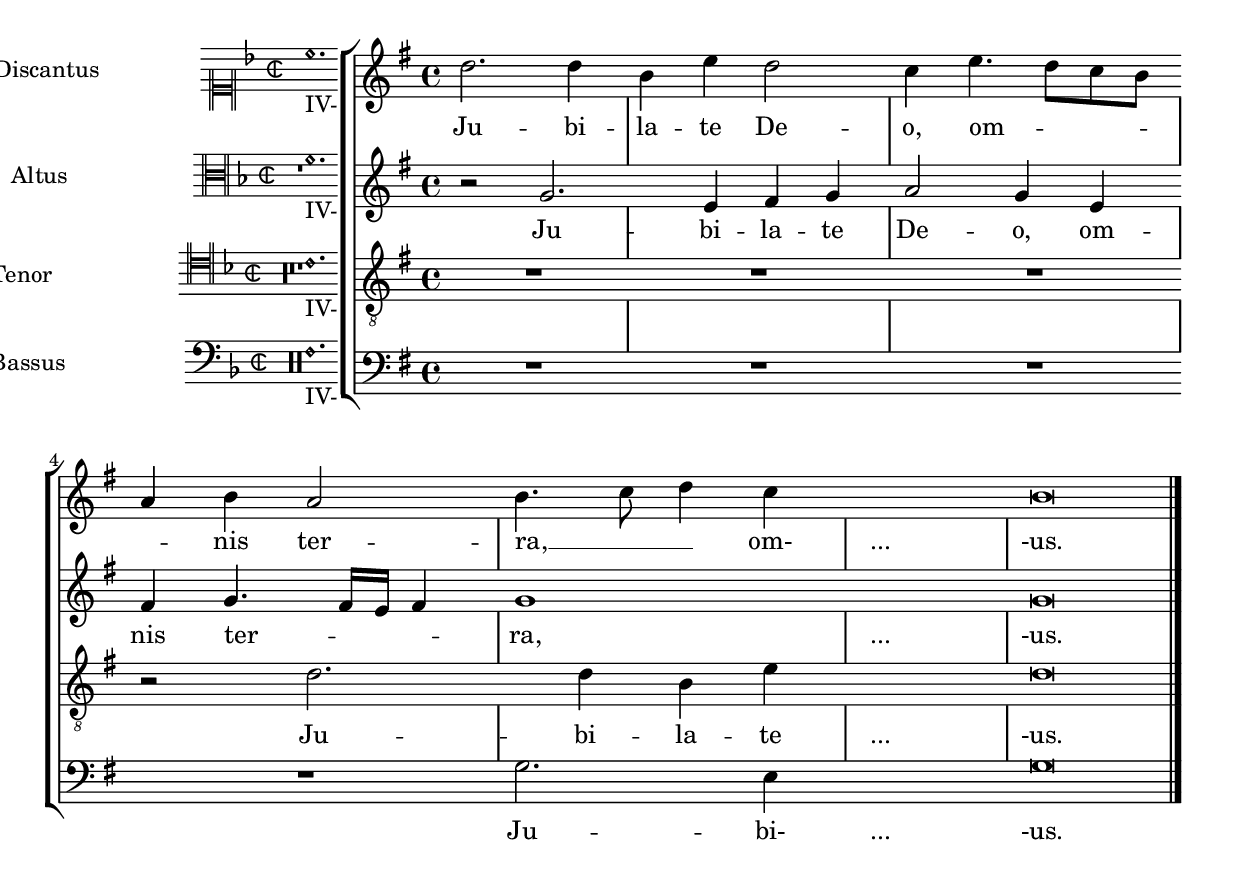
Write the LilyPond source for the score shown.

%% Do not edit this file; it is auto-generated from LSR http://lsr.dsi.unimi.it
%% This file is in the public domain.
\version "2.11.49"

\header {
  lsrtags = "ancient-notation, tweaks-and-overrides"

  texidoc = "
As a workaround to get real incipits which are independent from the
main score these are included as a markup into the field normally used
for the instrument name. As for now lyrics can only be added as a
direct markup. It doesn't unfortunately conform with the spacing of the
main lyrics.

"
  doctitle = "Transcription of Ancient music with incipit"
} % begin verbatim
global = {
  \set Score.skipBars = ##t
  \key g \major
  \time 4/4
  
  %make the staff lines invisible on staves
  \override Staff.BarLine #'transparent = ##t
  \skip 1*8 % the actual music

  % let finis bar go through all staves
  \override Staff.BarLine #'transparent = ##f

  % finis bar
  \bar "|."
}

  
discantusNotes = {
  \transpose c' c'' {
    \clef "treble"
    d'2. d'4 |
    b e' d'2 |
    c'4 e'4.( d'8 c' b |
    a4) b a2 |
    b4.( c'8 d'4) c'4 |
    \once \override NoteHead #'transparent = ##t c'1 |
    b\breve |
  }
}

discantusLyrics = \lyricmode {
  Ju -- bi -- |
  la -- te De -- |
  o, om --
  nis ter -- |
  ra, __ om- |
  "..." |
  -us. |
}

altusNotes = {
  \transpose c' c'' {
    \clef "treble"
    r2 g2. e4 fis g | % two bars
    a2 g4 e |
    fis g4.( fis16 e fis4) |
    g1 |
    \once \override NoteHead #'transparent = ##t g1 |
    g\breve |
  }
}

altusLyrics = \lyricmode {
  Ju -- bi -- la -- te | % two bars
  De -- o, om -- |
  nis ter -- ra, |
  "..." |
  -us. |
}

tenorNotes = {
  \transpose c' c' {
    \clef "treble_8"
    R1 |
    R1 |
    R1 |
    r2 d'2. d'4 b e' | % two bars
    \once \override NoteHead #'transparent = ##t e'1 |
    d'\breve |
  }
}

tenorLyrics = \lyricmode {
  Ju -- bi -- la -- te | % two bars
  "..." |
  -us. 
}

bassusNotes = {
  \transpose c' c' {
    \clef "bass"
    R1 |
    R1 |
    R1 |
    R1 |
    g2. e4 |
    \once \override NoteHead #'transparent = ##t e1 |
    g\breve |
  }
}

bassusLyrics = \lyricmode {
  Ju -- bi- |
  "..." |
  -us. 
}

incipitDiscantus = \markup{
	\score{
		{
		\set Staff.instrumentName="Discantus "
		\override NoteHead   #'style = #'neomensural
		\override Rest #'style = #'neomensural
		\override Staff.TimeSignature #'style = #'neomensural
		\cadenzaOn 
		\clef "neomensural-c1"
		\key f \major
		\time 2/2
	  	c''1._"IV-" s2  %two bars
	  	\skip 1*8 % eight bars
    	}
	\layout {
		\context {\Voice
			\remove Ligature_bracket_engraver
			\consists Mensural_ligature_engraver
		}
		line-width=4.5\cm 
	}
	}
}

incipitAltus = \markup{
	\score{
		{ 
		\set Staff.instrumentName="Altus "
		\override NoteHead   #'style = #'neomensural
		\override Rest #'style = #'neomensural
		\override Staff.TimeSignature #'style = #'neomensural
		\cadenzaOn 
		\clef "neomensural-c3"
		\key f \major
		\time 2/2
	  	r1        % one bar
        f'1._"IV-" s2   % two bars
        \skip 1*7 % seven bars
		}
	\layout {
		\context {\Voice
			\remove Ligature_bracket_engraver
			\consists Mensural_ligature_engraver
		}
		line-width=4.5\cm 
	}
	}
}

incipitTenor = \markup{
    \score{ {
    \set Staff.instrumentName = "Tenor  "
    \override NoteHead   #'style = #'neomensural
	\override Rest #'style = #'neomensural
	\override Staff.TimeSignature #'style = #'neomensural
	\cadenzaOn 
	\clef "neomensural-c4"
	\key f \major
	\time 2/2
    r\longa   % four bars
    r\breve   % two bars
    r1        % one bar
    c'1._"IV-" s2   % two bars
    \skip 1   % one bar
    }
    \layout {
		\context {\Voice
			\remove Ligature_bracket_engraver
			\consists Mensural_ligature_engraver
		}
		line-width=4.5\cm 
}
}
}

incipitBassus = \markup{
    \score{ {
    \set Staff.instrumentName = "Bassus  "
    \override NoteHead   #'style = #'neomensural
	\override Rest #'style = #'neomensural
	\override Staff.TimeSignature #'style = #'neomensural
	\cadenzaOn 
	\clef "bass"
	\key f \major
	\time 2/2
    % incipit
    r\maxima  % eight bars
    f1._"IV-" s2    % two bars
    }
    \layout {
		\context {\Voice
			\remove Ligature_bracket_engraver
			\consists Mensural_ligature_engraver
		}
		line-width=4.5\cm 
            }
     }
}

%StaffGroup is used instead of ChoirStaff to get bar lines between systems
\score {
  <<
  \new StaffGroup = choirStaff <<
    \new Voice =
      "discantusNotes" << \global 
      \set Staff.instrumentName=\incipitDiscantus   
      \discantusNotes >>
    \new Lyrics =
      "discantusLyrics" \lyricsto discantusNotes { \discantusLyrics }
      
    \new Voice =
      "altusNotes" << \global 
      \set Staff.instrumentName=\incipitAltus 
      \altusNotes >>
    \new Lyrics =
      "altusLyrics" \lyricsto altusNotes { \altusLyrics }
     
    \new Voice =
      "tenorNotes" << \global 
      \set Staff.instrumentName=\incipitTenor 
      \tenorNotes >>
    \new Lyrics =
      "tenorLyrics" \lyricsto tenorNotes { \tenorLyrics }
     
    \new Voice =
      "bassusNotes" << \global 
      \set Staff.instrumentName=\incipitBassus
      \bassusNotes >>
      >>
    \new Lyrics =
      "bassusLyrics" \lyricsto bassusNotes { \bassusLyrics } 
    %Keep the bass lyrics outside of the staff group to avoid bar lines
    %between the lyrics.
  >>
  
  \layout {
    \context {
      \Score

      % no bars in staves
      \override BarLine #'transparent = ##t
    }
    % the next three instructions keep the lyrics between the barlines
	\context { \Lyrics 
	   \consists "Bar_engraver" 
	   \override BarLine #'transparent = ##t } 
	\context { \StaffGroup \consists "Separating_line_group_engraver" }
    \context {
      \Voice

      % no slurs
      \override Slur #'transparent = ##t

      % Comment in the below "\remove" command to allow line
      % breaking also at those barlines where a note overlaps
      % into the next bar.  The command is commented out in this
      % short example score, but especially for large scores, you
      % will typically yield better line breaking and thus improve
      % overall spacing if you comment in the following command.
      %\remove "Forbid_line_break_engraver"
    }
    	indent=5\cm
  }
}
